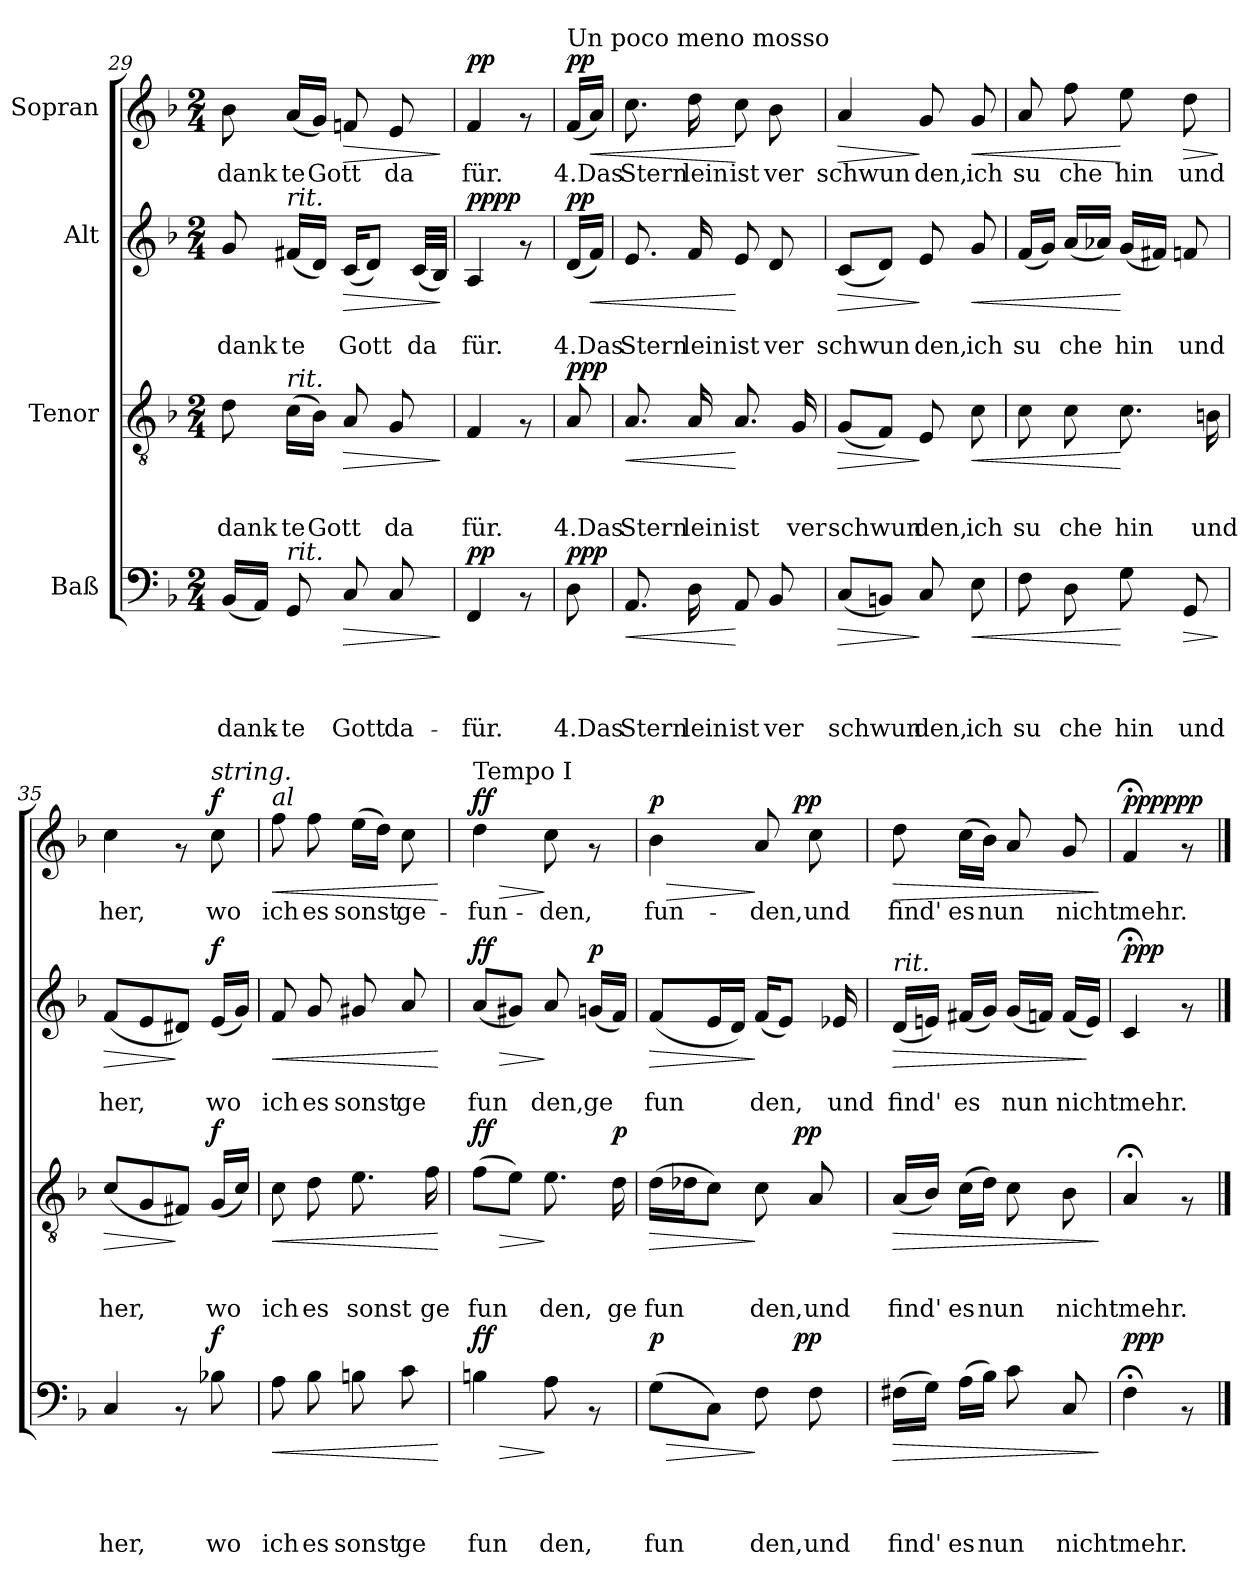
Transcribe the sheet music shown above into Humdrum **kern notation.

**kern	**text	**text	**text	**text	**dynam	**kern	**text	**text	**text	**dynam	**kern	**text	**text	**dynam	**kern	**text	**dynam
*part4	*part4	*part4	*part4	*part4	*part4	*part3	*part3	*part3	*part3	*part3	*part2	*part2	*part2	*part2	*part1	*part1	*part1
*staff4	*staff4	*staff4	*staff4	*staff4	*staff4	*staff3	*staff3	*staff3	*staff3	*staff3	*staff2	*staff2	*staff2	*staff2	*staff1	*staff1	*staff1
*I"Baß	*	*	*	*	*	*I"Tenor	*	*	*	*	*I"Alt	*	*	*	*I"Sopran	*	*
*clefF4	*	*	*	*	*	*clefGv2	*	*	*	*	*clefG2	*	*	*	*clefG2	*	*
*k[b-]	*	*	*	*	*	*k[b-]	*	*	*	*	*k[b-]	*	*	*	*k[b-]	*	*
*F:	*	*	*	*	*	*F:	*	*	*	*	*F:	*	*	*	*F:	*	*
*M2/4	*	*	*	*	*	*M2/4	*	*	*	*	*M2/4	*	*	*	*M2/4	*	*
=29	=29	=29	=29	=29	=29	=29	=29	=29	=29	=29	=29	=29	=29	=29	=29	=29	=29
!	!	!	!	!LO:LY:b:rj	!	!	!	!	!LO:LY:b:rj	!	!	!	!LO:LY:b:rj	!	!	!LO:LY:b:rj	!
(<16BB-/LL	.	.	.	dank-	.	8d\	.	.	dank	.	8g/	.	dank	.	8b-\	dank	.
16AA/JJ)	.	.	.	.	.	.	.	.	.	.	.	.	.	.	.	.	.
!	!	!	!	!	!	!	!	!	!	!	!LO:TX:a:i:t=rit.	!	!	!	!	!	!
!	!	!	!	!	!	!LO:TX:a:i:t=rit.	!	!	!	!	!	!	!	!	!	!	!
!LO:TX:a:i:t=rit.	!	!	!	!	!	!	!	!	!	!	!	!	!	!	!	!	!
!	!	!	!	!LO:LY:b:rj	!	!	!	!	!LO:LY:b:rj	!	!	!	!LO:LY:b:rj	!	!	!LO:LY:b:rj	!
8GG/	.	.	.	-te	.	(>16c\LL	.	.	te	.	(<16f#X/LL	.	te	.	(<16a/LL	te	.
!	!	!	!	!	!	!	!	!	!LO:LY:b:rj	!	!	!	!	!	!	!LO:LY:b:rj	!
.	.	.	.	.	.	16B-\JJ)	.	.	Gott	.	16d/JJ)	.	.	.	16g/JJ)	Gott	.
!	!	!	!	!LO:LY:b:rj	!LO:HP:b	!	!	!	!	!LO:HP:b	!	!	!LO:LY:b:rj	!LO:HP:b	!	!	!LO:HP:b
8C/	.	.	.	Gott	>	8A/	.	.	.	>	(<16c/KL	.	Gott	>	8fn/	.	>
.	.	.	.	.	.	.	.	.	.	.	8d/J)	.	.	.	.	.	.
!	!	!	!	!LO:LY:b:rj	!	!	!	!	!LO:LY:b:rj	!	!	!	!	!	!	!LO:LY:b:rj	!
8C/	.	.	.	da-	.	8G/	.	.	da	.	.	.	.	.	8e/	da	.
!	!	!	!	!	!	!	!	!	!	!	!	!	!LO:LY:b:rj	!	!	!	!
.	.	.	.	.	.	.	.	.	.	.	(<32c/LLL	.	da	.	.	.	.
.	.	.	.	.	.	.	.	.	.	.	32B-/JJJ)	.	.	.	.	.	.
.	.	.	.	.	]	.	.	.	.	]	.	.	.	]	.	.	]
=30	=30	=30	=30	=30	=30	=30	=30	=30	=30	=30	=30	=30	=30	=30	=30	=30	=30
!	!	!	!	!LO:LY:b:rj	!LO:DY:a	!	!	!	!LO:LY:b:rj	!	!	!	!LO:LY:b:rj	!LO:DY:a	!	!LO:LY:b:rj	!
!	!	!	!	!	!	!	!	!	!	!	!	!	!	!LO:DY:n=1:b	!	!	!LO:DY:a
4FF/	.	.	.	-für.	pp	4F/	.	.	für.	.	4A/	.	für.	pp pp	4f/	für.	pp
8rAA	.	.	.	.	.	8rF	.	.	.	.	8rf	.	.	.	8rf	.	.
!!LO:LB:g=z
=31	=31	=31	=31	=31	=31	=31	=31	=31	=31	=31	=31	=31	=31	=31	=31	=31	=31
!	!	!	!	!	!	!	!	!	!	!	!	!	!	!	!LO:TX:a:t=Un poco meno mosso	!	!
!	!	!	!	!LO:LY:b:rj	!LO:DY:a	!	!	!	!LO:LY:b:rj	!LO:DY:a	!	!	!LO:LY:b:rj	!LO:DY:a	!	!LO:LY:b:rj	!LO:DY:a
8D\	.	.	.	4.Das	ppp	8A/	.	.	4.Das	ppp	(<16d/LL	.	4.Das	pp	(<16f/LL	4.Das	pp
!	!	!	!	!	!	!	!	!	!	!	!	!	!	!LO:HP:b	!	!	!LO:HP:b
.	.	.	.	.	.	.	.	.	.	.	16f/JJ)	.	.	<	16a/JJ)	.	<
=32	=32	=32	=32	=32	=32	=32	=32	=32	=32	=32	=32	=32	=32	=32	=32	=32	=32
!	!	!	!	!LO:LY:b:rj	!LO:HP:b	!	!	!	!LO:LY:b:rj	!LO:HP:b	!	!	!LO:LY:b:rj	!	!	!LO:LY:b:rj	!
8.AA/	.	.	.	Stern	<	8.A/	.	.	Stern	<	8.e/	.	Stern	.	8.cc\	Stern	.
!	!	!	!	!LO:LY:b:rj	!	!	!	!	!LO:LY:b:rj	!	!	!	!LO:LY:b:rj	!	!	!LO:LY:b:rj	!
16D\	.	.	.	lein	.	16A/	.	.	lein	.	16f/	.	lein	.	16dd\	lein	.
!	!	!	!	!LO:LY:b:rj	!	!	!	!	!LO:LY:b:rj	!	!	!	!LO:LY:b:rj	!	!	!LO:LY:b:rj	!
8AA/	.	.	.	ist	[	8.A/	.	.	ist	[	8e/	.	ist	[	8cc\	ist	[
!	!	!	!	!LO:LY:b:rj	!	!	!	!	!	!	!	!	!LO:LY:b:rj	!	!	!LO:LY:b:rj	!
8BB-/	.	.	.	ver	.	.	.	.	.	.	8d/	.	ver	.	8b-\	ver	.
!	!	!	!	!	!	!	!	!	!LO:LY:b:rj	!	!	!	!	!	!	!	!
.	.	.	.	.	.	16G/	.	.	ver	.	.	.	.	.	.	.	.
=33	=33	=33	=33	=33	=33	=33	=33	=33	=33	=33	=33	=33	=33	=33	=33	=33	=33
!	!	!	!	!LO:LY:b:rj	!LO:HP:b	!	!	!	!LO:LY:b:rj	!LO:HP:b	!	!	!LO:LY:b:rj	!LO:HP:b	!	!LO:LY:b:rj	!LO:HP:b
(<8C/L	.	.	.	schwun	>	(<8G/L	.	.	schwun	>	(<8c/L	.	schwun	>	4a/	schwun	>
8BBn/J)	.	.	.	.	.	8F/J)	.	.	.	.	8d/J)	.	.	.	.	.	.
!	!	!	!	!LO:LY:b:rj	!	!	!	!	!LO:LY:b:rj	!	!	!	!LO:LY:b:rj	!	!	!LO:LY:b:rj	!
8C/	.	.	.	den,	]	8E/	.	.	den,	]	8e/	.	den,	]	8g/	den,	]
!	!	!	!	!LO:LY:b:rj	!LO:HP:b	!	!	!	!LO:LY:b:rj	!LO:HP:b	!	!	!LO:LY:b:rj	!LO:HP:b	!	!LO:LY:b:rj	!LO:HP:b
8E\	.	.	.	ich	<	8c\	.	.	ich	<	8g/	.	ich	<	8g/	ich	<
=34	=34	=34	=34	=34	=34	=34	=34	=34	=34	=34	=34	=34	=34	=34	=34	=34	=34
!	!	!	!	!LO:LY:b:rj	!	!	!	!	!LO:LY:b:rj	!	!	!	!LO:LY:b:rj	!	!	!LO:LY:b:rj	!
8F\	.	.	.	su	.	8c\	.	.	su	.	(<16f/LL	.	su	.	8a/	su	.
.	.	.	.	.	.	.	.	.	.	.	16g/JJ)	.	.	.	.	.	.
!	!	!	!	!LO:LY:b:rj	!	!	!	!	!LO:LY:b:rj	!	!	!	!LO:LY:b:rj	!	!	!LO:LY:b:rj	!
8D\	.	.	.	che	.	8c\	.	.	che	.	(<16a/LL	.	che	.	8ff\	che	.
.	.	.	.	.	.	.	.	.	.	.	16a-X/JJ)	.	.	.	.	.	.
!	!	!	!	!LO:LY:b:rj	!	!	!	!	!LO:LY:b:rj	!	!	!	!LO:LY:b:rj	!	!	!LO:LY:b:rj	!
8G\	.	.	.	hin	[	8.c\	.	.	hin	[	(<16g/LL	.	hin	[	8ee\	hin	[
.	.	.	.	.	.	.	.	.	.	.	16f#X/JJ)	.	.	.	.	.	.
!	!	!	!	!LO:LY:b:rj	!LO:HP:b	!	!	!	!	!	!	!	!LO:LY:b:rj	!	!	!LO:LY:b:rj	!LO:HP:b
8GG/	.	.	.	und	>	.	.	.	.	.	8fn/	.	und	.	8dd\	und	>
!	!	!	!	!	!	!	!	!	!LO:LY:b:rj	!	!	!	!	!	!	!	!
.	.	.	.	.	.	16Bn\	.	.	und	.	.	.	.	.	.	.	.
.	.	.	.	.	]	.	.	.	.	.	.	.	.	.	.	.	]
=35	=35	=35	=35	=35	=35	=35	=35	=35	=35	=35	=35	=35	=35	=35	=35	=35	=35
!	!	!	!	!LO:LY:b:rj	!	!	!	!	!LO:LY:b:rj	!LO:HP:b	!	!	!LO:LY:b:rj	!LO:HP:b	!	!LO:LY:b:rj	!
4C/	.	.	.	her,	.	(<8c/L	.	.	her,	>	(<8f/L	.	her,	>	4cc\	her,	.
.	.	.	.	.	.	8G/	.	.	.	.	8e/	.	.	.	.	.	.
8rAA	.	.	.	.	.	8F#X/J)	.	.	.	]	8d#X/J)	.	.	]	8rf	.	.
!	!	!	!	!	!	!	!	!	!	!	!	!	!	!	!LO:TX:a:i:t=string.	!	!
!	!	!	!	!LO:LY:b:rj	!LO:DY:a	!	!	!	!LO:LY:b:rj	!LO:DY:a	!	!	!LO:LY:b:rj	!LO:DY:a	!	!LO:LY:b:rj	!LO:DY:a
8B-X\	.	.	.	wo	f	(<16G/LL	.	.	wo	f	(<16e/LL	.	wo	f	8cc\	wo	f
.	.	.	.	.	.	16c/JJ)	.	.	.	.	16g/JJ)	.	.	.	.	.	.
!!LO:PB:g=z
=36	=36	=36	=36	=36	=36	=36	=36	=36	=36	=36	=36	=36	=36	=36	=36	=36	=36
!	!	!	!	!	!	!	!	!	!	!	!	!	!	!	!LO:TX:a:i:t=al	!	!
!	!	!	!	!LO:LY:b:rj	!LO:HP:b	!	!	!	!LO:LY:b:rj	!LO:HP:b	!	!	!LO:LY:b:rj	!LO:HP:b	!	!LO:LY:b:rj	!LO:HP:b
8A\	.	.	.	ich	<	8c\	.	.	ich	<	8f/	.	ich	<	8ff\	ich	<
!	!	!	!	!LO:LY:b:rj	!	!	!	!	!LO:LY:b:rj	!	!	!	!LO:LY:b:rj	!	!	!LO:LY:b:rj	!
8B-\	.	.	.	es	.	8d\	.	.	es	.	8g/	.	es	.	8ff\	es	.
!	!	!	!	!LO:LY:b:rj	!	!	!	!	!LO:LY:b:rj	!	!	!	!LO:LY:b:rj	!	!	!LO:LY:b:rj	!
8Bn\	.	.	.	sonst	.	8.e\	.	.	sonst	.	8g#X/	.	sonst	.	(>16ee\LL	sonst	.
.	.	.	.	.	.	.	.	.	.	.	.	.	.	.	16dd\JJ)	.	.
!	!	!	!	!LO:LY:b:rj	!	!	!	!	!	!	!	!	!LO:LY:b:rj	!	!	!LO:LY:b:rj	!
8c\	.	.	.	ge	.	.	.	.	.	.	8a/	.	ge	.	8cc\	ge-	.
!	!	!	!	!	!	!	!	!	!LO:LY:b:rj	!	!	!	!	!	!	!	!
.	.	.	.	.	.	16f\	.	.	ge	.	.	.	.	.	.	.	.
.	.	.	.	.	[	.	.	.	.	[	.	.	.	[	.	.	[
=37	=37	=37	=37	=37	=37	=37	=37	=37	=37	=37	=37	=37	=37	=37	=37	=37	=37
!	!	!	!	!	!	!	!	!	!	!	!	!	!	!	!LO:TX:a:t=Tempo I	!	!
!	!	!	!	!LO:LY:b:rj	!LO:HP:b	!	!	!	!LO:LY:b:rj	!LO:HP:b	!	!	!LO:LY:b:rj	!LO:HP:b	!	!LO:LY:b:rj	!LO:HP:b
!	!	!	!	!	!LO:DY:n=1:a	!	!	!	!	!LO:DY:n=1:a	!	!	!	!LO:DY:n=1:a	!	!	!LO:DY:n=1:a
4Bn\	.	.	.	fun	> ff	(>8f\L	.	.	fun	> ff	(<8a/L	.	fun	> ff	4dd\	-fun-	> ff
.	.	.	.	.	.	8e\J)	.	.	.	.	8g#X/J)	.	.	.	.	.	.
!	!	!	!	!LO:LY:b:rj	!	!	!	!	!LO:LY:b:rj	!	!	!	!LO:LY:b:rj	!	!	!LO:LY:b:rj	!
8A\	.	.	.	den,	]	8.e\	.	.	den,	]	8a/	.	den,	]	8cc\	-den,	]
!	!	!	!	!	!	!	!	!	!	!	!	!	!LO:LY:b:rj	!LO:DY:n=2:a	!	!	!
8rAA	.	.	.	.	.	.	.	.	.	.	(<16gn/LL	.	ge	p	8rf	.	.
!	!	!	!	!	!	!	!	!	!LO:LY:b:rj	!LO:DY:n=2:a	!	!	!	!	!	!	!
.	.	.	.	.	.	16d\	.	.	ge	p	16f/JJ)	.	.	.	.	.	.
=38	=38	=38	=38	=38	=38	=38	=38	=38	=38	=38	=38	=38	=38	=38	=38	=38	=38
!	!	!	!	!LO:LY:b:rj	!LO:HP:b	!	!	!	!LO:LY:b:rj	!LO:HP:b	!	!	!LO:LY:b:rj	!LO:HP:b	!	!LO:LY:b:rj	!LO:HP:b
!	!	!	!	!	!LO:DY:n=1:a	!	!	!	!	!	!	!	!	!	!	!	!LO:DY:n=1:a
*^	*	*	*	*	*	*^	*	*	*	*	*	*	*	*	*^	*	*
(>8G\L	4ryy	.	.	.	fun	> p	(>16d\LL	4ryy	.	.	fun	>	(<8f/L	.	fun	>	4b-\	4ryy	fun-	> p
.	.	.	.	.	.	.	16d-X\J	.	.	.	.	.	.	.	.	.	.	.	.	.
8C\J)	.	.	.	.	.	.	8c\J)	.	.	.	.	.	16e/L	.	.	.	.	.	.	.
.	.	.	.	.	.	.	.	.	.	.	.	.	16d/JJ)	.	.	.	.	.	.	.
!	!	!	!	!	!LO:LY:b:rj	!	!	!	!	!	!LO:LY:b:rj	!	!	!	!LO:LY:b:rj	!	!	!	!LO:LY:b:rj	!
8F\	16.ryy	.	.	.	den,	]	8c\	16.ryy	.	.	den,	]	(<16f/KL	.	den,	]	8a/	16.ryy	-den,	]
.	.	.	.	.	.	.	.	.	.	.	.	.	8e/J)	.	.	.	.	.	.	.
!	!	!	!	!	!	!LO:DY:n=2:a	!	!	!	!	!	!LO:DY:a	!	!	!	!	!	!	!	!LO:DY:n=2:a
.	8ryy	.	.	.	.	pp	.	8ryy	.	.	.	pp	.	.	.	.	.	8ryy	.	pp
!	!	!	!	!	!LO:LY:b:rj	!	!	!	!	!	!LO:LY:b:rj	!	!	!	!	!	!	!	!LO:LY:b:rj	!
8F\	.	.	.	.	und	.	8A/	.	.	.	und	.	.	.	.	.	8cc\	.	und	.
!	!	!	!	!	!	!	!	!	!	!	!	!	!	!	!LO:LY:b:rj	!	!	!	!	!
.	.	.	.	.	.	.	.	.	.	.	.	.	16e-X/	.	und	.	.	.	.	.
.	32ryy	.	.	.	.	.	.	32ryy	.	.	.	.	.	.	.	.	.	32ryy	.	.
=39	=39	=39	=39	=39	=39	=39	=39	=39	=39	=39	=39	=39	=39	=39	=39	=39	=39	=39	=39	=39
!	!	!	!	!	!	!	!	!	!	!	!	!	!	!	!	!	!LO:TX:a:i:t=rit.	!	!	!
!	!	!	!	!	!	!	!	!	!	!	!	!	!LO:TX:a:i:t=rit.	!	!	!	!	!	!	!
!	!	!	!	!	!	!	!LO:TX:a:i:t=rit.	!	!	!	!	!	!	!	!	!	!	!	!	!
!LO:TX:a:i:t=rit.	!	!	!	!	!	!	!	!	!	!	!	!	!	!	!	!	!	!	!	!
!	!	!	!	!	!LO:LY:b:rj	!LO:HP:b	!	!	!	!	!LO:LY:b:rj	!LO:HP:b	!	!	!LO:LY:b:rj	!LO:HP:b	!	!	!LO:LY:b:rj	!LO:HP:b
*v	*v	*	*	*	*	*	*	*	*	*	*	*	*	*	*	*	*v	*v	*	*
*	*	*	*	*	*	*v	*v	*	*	*	*	*	*	*	*	*	*	*
(>16F#X\LL	.	.	.	find'	>	(<16A/LL	.	.	find'	>	(<16d/LL	.	find'	>	8dd\	find'	>
16G\JJ)	.	.	.	.	.	16B-/JJ)	.	.	.	.	16en/JJ)	.	.	.	.	.	.
!	!	!	!	!LO:LY:b:rj	!	!	!	!	!LO:LY:b:rj	!	!	!	!LO:LY:b:rj	!	!	!LO:LY:b:rj	!
(>16A\LL	.	.	.	es	.	(>16c\LL	.	.	es	.	(<16f#X/LL	.	es	.	(>16cc\LL	es	.
!	!	!	!	!LO:LY:b:rj	!	!	!	!	!LO:LY:b:rj	!	!	!	!	!	!	!LO:LY:b:rj	!
16B-\JJ)	.	.	.	nun	.	16d\JJ)	.	.	nun	.	16g/JJ)	.	.	.	16b-\JJ)	nun	.
!	!	!	!	!	!	!	!	!	!	!	!	!	!LO:LY:b:rj	!	!	!	!
8c\	.	.	.	.	.	8c\	.	.	.	.	(<16g/LL	.	nun	.	8a/	.	.
.	.	.	.	.	.	.	.	.	.	.	16fn/JJ)	.	.	.	.	.	.
!	!	!	!	!LO:LY:b:rj	!	!	!	!	!LO:LY:b:rj	!	!	!	!LO:LY:b:rj	!	!	!LO:LY:b:rj	!
8C/	.	.	.	nicht	.	8B-\	.	.	nicht	.	(<16f/LL	.	nicht	.	8g/	nicht	.
.	.	.	.	.	.	.	.	.	.	.	16e/JJ)	.	.	]	.	.	.
.	.	.	.	.	]	.	.	.	.	]	.	.	.	.	.	.	]
=40	=40	=40	=40	=40	=40	=40	=40	=40	=40	=40	=40	=40	=40	=40	=40	=40	=40
!	!	!	!	!LO:LY:b:rj	!LO:DY:a	!	!	!	!LO:LY:b:rj	!	!	!	!LO:LY:b:rj	!LO:DY:b	!	!LO:LY:b:rj	!LO:DY:a
!	!	!	!	!	!	!	!	!	!	!	!	!	!	!	!	!	!LO:DY:n=1:b
4F;<\	.	.	.	mehr.	ppp	4A;</	.	.	mehr.	.	4c;</	.	mehr.	ppp	4f;</	mehr.	ppp ppp
8rAA	.	.	.	.	.	8rF	.	.	.	.	8rf	.	.	.	8rf	.	.
==	==	==	==	==	==	==	==	==	==	==	==	==	==	==	==	==	==
*-	*-	*-	*-	*-	*-	*-	*-	*-	*-	*-	*-	*-	*-	*-	*-	*-	*-
